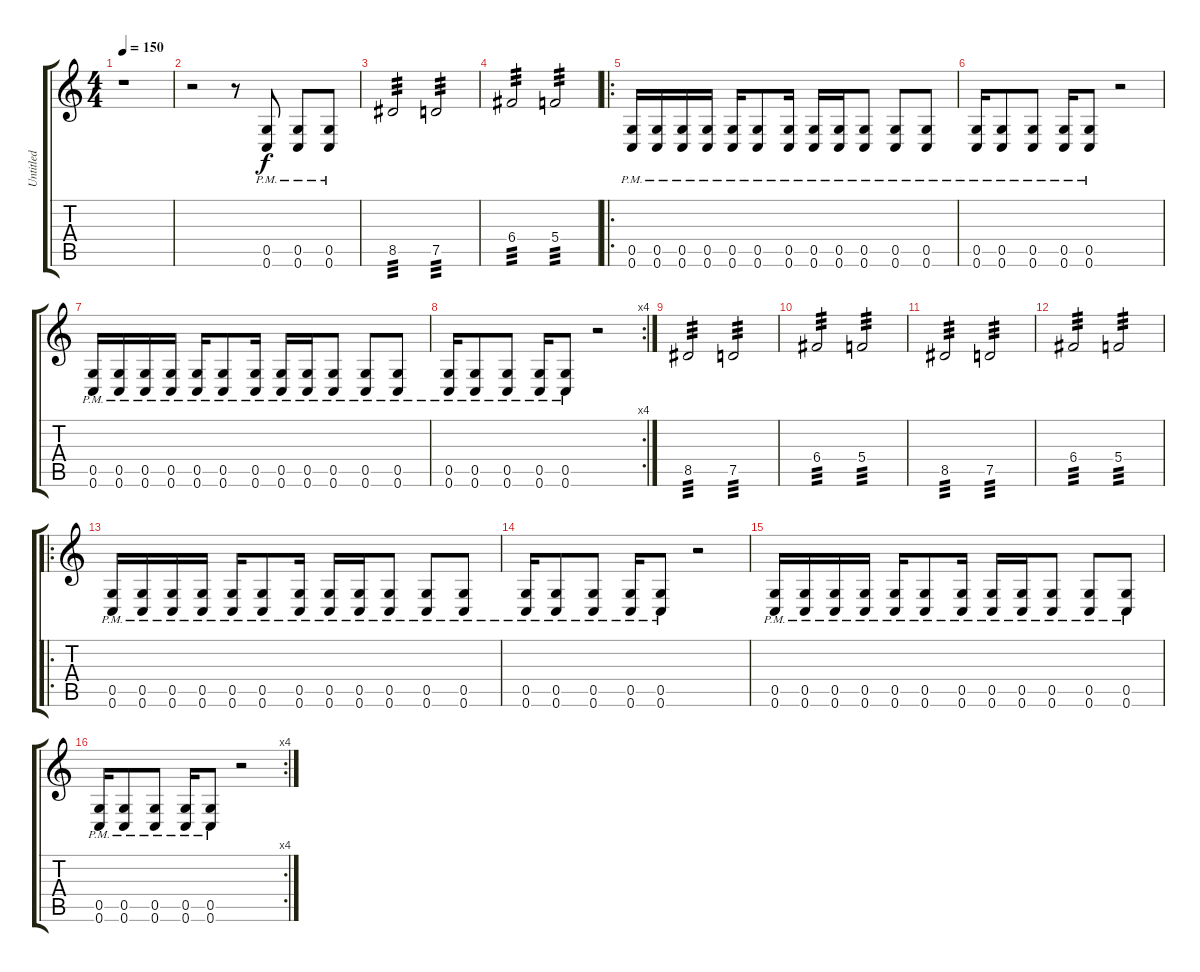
\track ("Untitled" "Untitled") {instrument distortionguitar}
\staff {score tabs}
\tuning (D4 A3 F3 C3 G2 C2) {hide}
\ts (4 4)
\tempo 150
\clef g2
\ks c
r.1{dy f} |
r.2 r.8 (0.5{pm} 0.6{pm}).8 (0.5{pm} 0.6{pm}).8 (0.5{pm} 0.6{pm}).8 |
8.5.2{tp 3} 7.5.2{tp 3} |
6.4.2{tp 3} 5.4.2{tp 3} |
\ro
(0.5{pm} 0.6{pm}).16 (0.5{pm} 0.6{pm}).16 (0.5{pm} 0.6{pm}).16 (0.5{pm} 0.6{pm}).16 (0.5{pm} 0.6{pm}).16 (0.5{pm} 0.6{pm}).8 (0.5{pm} 0.6{pm}).16 (0.5{pm} 0.6{pm}).16 (0.5{pm} 0.6{pm}).16 (0.5{pm} 0.6{pm}).8 (0.5{pm} 0.6{pm}).8 (0.5{pm} 0.6{pm}).8 |
(0.5{pm} 0.6{pm}).16 (0.5{pm} 0.6{pm}).8 (0.5{pm} 0.6{pm}).8 (0.5{pm} 0.6{pm}).16 (0.5{pm} 0.6{pm}).8 r.2 |
(0.5{pm} 0.6{pm}).16 (0.5{pm} 0.6{pm}).16 (0.5{pm} 0.6{pm}).16 (0.5{pm} 0.6{pm}).16 (0.5{pm} 0.6{pm}).16 (0.5{pm} 0.6{pm}).8 (0.5{pm} 0.6{pm}).16 (0.5{pm} 0.6{pm}).16 (0.5{pm} 0.6{pm}).16 (0.5{pm} 0.6{pm}).8 (0.5{pm} 0.6{pm}).8 (0.5{pm} 0.6{pm}).8 |
\rc 4
(0.5{pm} 0.6{pm}).16 (0.5{pm} 0.6{pm}).8 (0.5{pm} 0.6{pm}).8 (0.5{pm} 0.6{pm}).16 (0.5{pm} 0.6{pm}).8 r.2 |
8.5.2{tp 3} 7.5.2{tp 3} |
6.4.2{tp 3} 5.4.2{tp 3} |
8.5.2{tp 3} 7.5.2{tp 3} |
6.4.2{tp 3} 5.4.2{tp 3} |
\ro
(0.5{pm} 0.6{pm}).16 (0.5{pm} 0.6{pm}).16 (0.5{pm} 0.6{pm}).16 (0.5{pm} 0.6{pm}).16 (0.5{pm} 0.6{pm}).16 (0.5{pm} 0.6{pm}).8 (0.5{pm} 0.6{pm}).16 (0.5{pm} 0.6{pm}).16 (0.5{pm} 0.6{pm}).16 (0.5{pm} 0.6{pm}).8 (0.5{pm} 0.6{pm}).8 (0.5{pm} 0.6{pm}).8 |
(0.5{pm} 0.6{pm}).16 (0.5{pm} 0.6{pm}).8 (0.5{pm} 0.6{pm}).8 (0.5{pm} 0.6{pm}).16 (0.5{pm} 0.6{pm}).8 r.2 |
(0.5{pm} 0.6{pm}).16 (0.5{pm} 0.6{pm}).16 (0.5{pm} 0.6{pm}).16 (0.5{pm} 0.6{pm}).16 (0.5{pm} 0.6{pm}).16 (0.5{pm} 0.6{pm}).8 (0.5{pm} 0.6{pm}).16 (0.5{pm} 0.6{pm}).16 (0.5{pm} 0.6{pm}).16 (0.5{pm} 0.6{pm}).8 (0.5{pm} 0.6{pm}).8 (0.5{pm} 0.6{pm}).8 |
\rc 4
(0.5{pm} 0.6{pm}).16 (0.5{pm} 0.6{pm}).8 (0.5{pm} 0.6{pm}).8 (0.5{pm} 0.6{pm}).16 (0.5{pm} 0.6{pm}).8 r.2
